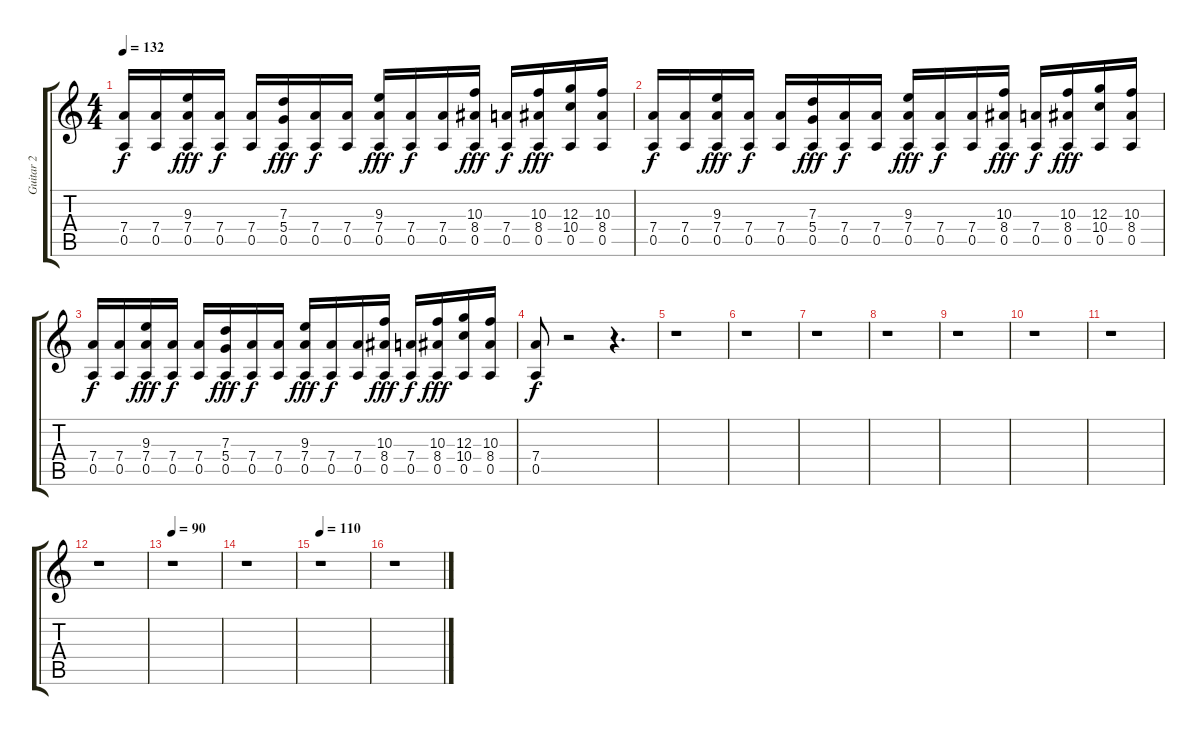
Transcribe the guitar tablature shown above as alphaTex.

\track ("Guitar 2" "Guitar 2") {instrument overdrivenguitar}
\staff {score tabs}
\tuning (E4 B3 G3 D3 A2 E2) {hide}
\ts (4 4)
\tempo 132
\clef g2
\ks c
(7.4 0.5).16{dy f} (7.4 0.5).16 (9.3 7.4 0.5).16{dy fff} (7.4 0.5).16{dy f} (7.4 0.5).16 (7.3 5.4 0.5).16{dy fff} (7.4 0.5).16{dy f} (7.4 0.5).16 (9.3 7.4 0.5).16{dy fff} (7.4 0.5).16{dy f} (7.4 0.5).16 (10.3 8.4 0.5).16{dy fff} (7.4 0.5).16{dy f} (10.3 8.4 0.5).16{dy fff} (12.3 10.4 0.5).16 (10.3 8.4 0.5).16 |
(7.4 0.5).16{dy f} (7.4 0.5).16 (9.3 7.4 0.5).16{dy fff} (7.4 0.5).16{dy f} (7.4 0.5).16 (7.3 5.4 0.5).16{dy fff} (7.4 0.5).16{dy f} (7.4 0.5).16 (9.3 7.4 0.5).16{dy fff} (7.4 0.5).16{dy f} (7.4 0.5).16 (10.3 8.4 0.5).16{dy fff} (7.4 0.5).16{dy f} (10.3 8.4 0.5).16{dy fff} (12.3 10.4 0.5).16 (10.3 8.4 0.5).16 |
(7.4 0.5).16{dy f} (7.4 0.5).16 (9.3 7.4 0.5).16{dy fff} (7.4 0.5).16{dy f} (7.4 0.5).16 (7.3 5.4 0.5).16{dy fff} (7.4 0.5).16{dy f} (7.4 0.5).16 (9.3 7.4 0.5).16{dy fff} (7.4 0.5).16{dy f} (7.4 0.5).16 (10.3 8.4 0.5).16{dy fff} (7.4 0.5).16{dy f} (10.3 8.4 0.5).16{dy fff} (12.3 10.4 0.5).16 (10.3 8.4 0.5).16 |
(7.4 0.5).8{dy f} r.2 r.4{d} |
r.1 |
r.1 |
r.1 |
r.1 |
r.1 |
r.1 |
r.1 |
r.1 |
\tempo 90
r.1 |
r.1 |
\tempo 110
r.1 |
r.1
